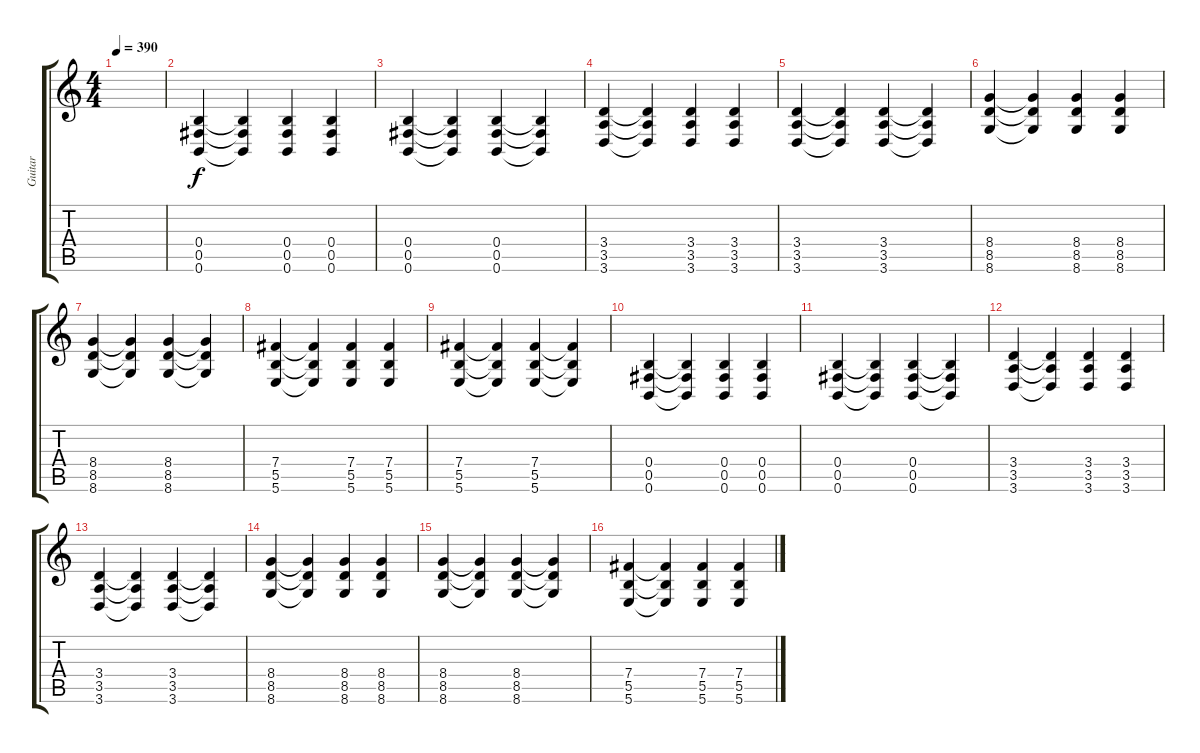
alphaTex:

\track ("Guitar" "Guitar") {instrument distortionguitar}
\staff {score tabs}
\tuning (Db4 Ab3 E3 B2 Gb2 B1) {hide}
\ts (4 4)
\tempo 390
\clef g2
\ks c
|
(0.4 0.5 0.6).4{instrument distortionguitar} (0.4{t} 0.5{t} 0.6{t}).4 (0.4 0.5 0.6).4 (0.4 0.5 0.6).4 |
(0.4 0.5 0.6).4 (0.4{t} 0.5{t} 0.6{t}).4 (0.4 0.5 0.6).4 (0.4{t} 0.5{t} 0.6{t}).4 |
(3.4 3.5 3.6).4 (3.4{t} 3.5{t} 3.6{t}).4 (3.4 3.5 3.6).4 (3.4 3.5 3.6).4 |
(3.4 3.5 3.6).4 (3.4{t} 3.5{t} 3.6{t}).4 (3.4 3.5 3.6).4 (3.4{t} 3.5{t} 3.6{t}).4 |
(8.4 8.5 8.6).4 (8.4{t} 8.5{t} 8.6{t}).4 (8.4 8.5 8.6).4 (8.4 8.5 8.6).4 |
(8.4 8.5 8.6).4 (8.4{t} 8.5{t} 8.6{t}).4 (8.4 8.5 8.6).4 (8.4{t} 8.5{t} 8.6{t}).4 |
(7.4 5.5 5.6).4 (7.4{t} 5.5{t} 5.6{t}).4 (7.4 5.5 5.6).4 (7.4 5.5 5.6).4 |
(7.4 5.5 5.6).4 (7.4{t} 5.5{t} 5.6{t}).4 (7.4 5.5 5.6).4 (7.4{t} 5.5{t} 5.6{t}).4 |
(0.4 0.5 0.6).4 (0.4{t} 0.5{t} 0.6{t}).4 (0.4 0.5 0.6).4 (0.4 0.5 0.6).4 |
(0.4 0.5 0.6).4 (0.4{t} 0.5{t} 0.6{t}).4 (0.4 0.5 0.6).4 (0.4{t} 0.5{t} 0.6{t}).4 |
(3.4 3.5 3.6).4 (3.4{t} 3.5{t} 3.6{t}).4 (3.4 3.5 3.6).4 (3.4 3.5 3.6).4 |
(3.4 3.5 3.6).4 (3.4{t} 3.5{t} 3.6{t}).4 (3.4 3.5 3.6).4 (3.4{t} 3.5{t} 3.6{t}).4 |
(8.4 8.5 8.6).4 (8.4{t} 8.5{t} 8.6{t}).4 (8.4 8.5 8.6).4 (8.4 8.5 8.6).4 |
(8.4 8.5 8.6).4 (8.4{t} 8.5{t} 8.6{t}).4 (8.4 8.5 8.6).4 (8.4{t} 8.5{t} 8.6{t}).4 |
(7.4 5.5 5.6).4 (7.4{t} 5.5{t} 5.6{t}).4 (7.4 5.5 5.6).4 (7.4 5.5 5.6).4
